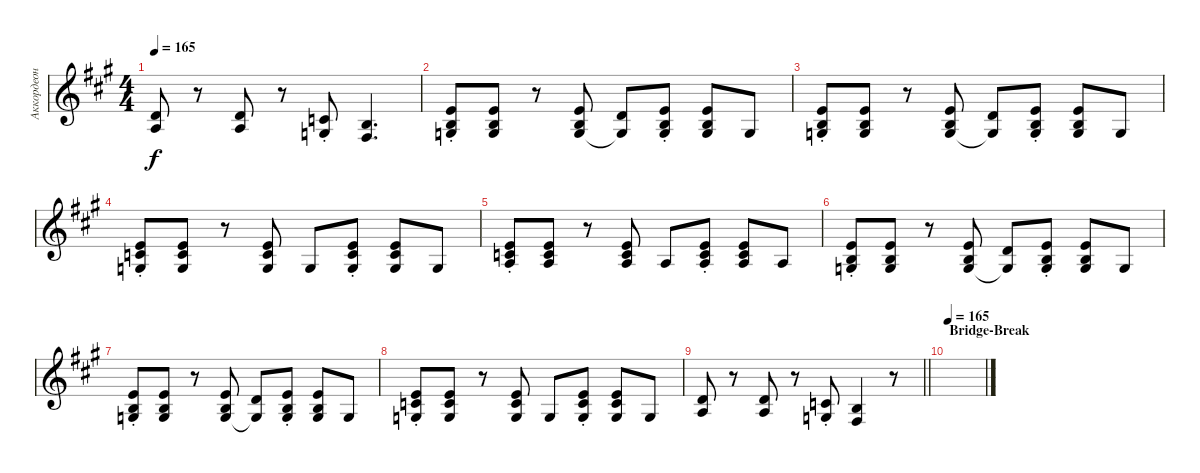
\track ("Аккордеон" "Аккордеон") {instrument accordion}
\staff {score}
\tuning (E4 B3 G3 D3 A2 E2) {hide}
\ts (4 4)
\tempo 165
\clef g2
\ks f#minor
(7.3 7.4).8{dy f} r.8 (7.3 7.4).8 r.8 (5.3 5.4{st}).8 (4.3 4.4).4{d} |
(5.2{st} 4.3{st} 5.4{st}).8 (5.2 4.3 5.4).8 r.8 (5.2 4.3 5.4).8 (7.3 5.4{t}).8 (5.2{st} 4.3{st} 5.4{st}).8 (5.2 4.3 5.4).8 5.4.8 |
(5.2{st} 4.3{st} 5.4{st}).8 (5.2 4.3 5.4).8 r.8 (5.2 4.3 5.4).8 (7.3 5.4{t}).8 (5.2{st} 4.3{st} 5.4{st}).8 (5.2 4.3 5.4).8 5.4.8 |
(5.2{st} 5.3{st} 5.4{st}).8 (5.2 5.3 5.4).8 r.8 (5.2 5.3 5.4).8 5.4.8 (5.2{st} 5.3{st} 5.4{st}).8 (5.2 5.3 5.4).8 5.4.8 |
(5.2{st} 5.3{st} 7.4{st}).8 (5.2 5.3 7.4).8 r.8 (5.2 5.3 7.4).8 7.4.8 (5.2{st} 5.3{st} 7.4{st}).8 (5.2 5.3 7.4).8 7.4.8 |
(5.2{st} 4.3{st} 5.4{st}).8 (5.2 4.3 5.4).8 r.8 (5.2 4.3 5.4).8 (7.3 5.4{t}).8 (5.2{st} 4.3{st} 5.4{st}).8 (5.2 4.3 5.4).8 5.4.8 |
(5.2{st} 4.3{st} 5.4{st}).8 (5.2 4.3 5.4).8 r.8 (5.2 4.3 5.4).8 (7.3 5.4{t}).8 (5.2{st} 4.3{st} 5.4{st}).8 (5.2 4.3 5.4).8 5.4.8 |
(5.2{st} 5.3{st} 5.4{st}).8 (5.2 5.3 5.4).8 r.8 (5.2 5.3 5.4).8 5.4.8 (5.2{st} 5.3{st} 5.4{st}).8 (5.2 5.3 5.4).8 5.4.8 |
\barLineRight lightlight
(7.3 7.4).8 r.8 (7.3 7.4).8 r.8 (5.3 5.4{st}).8 (4.3 4.4).4 r.8 |
\section ("" "Bridge-Break")
\tempo 165
